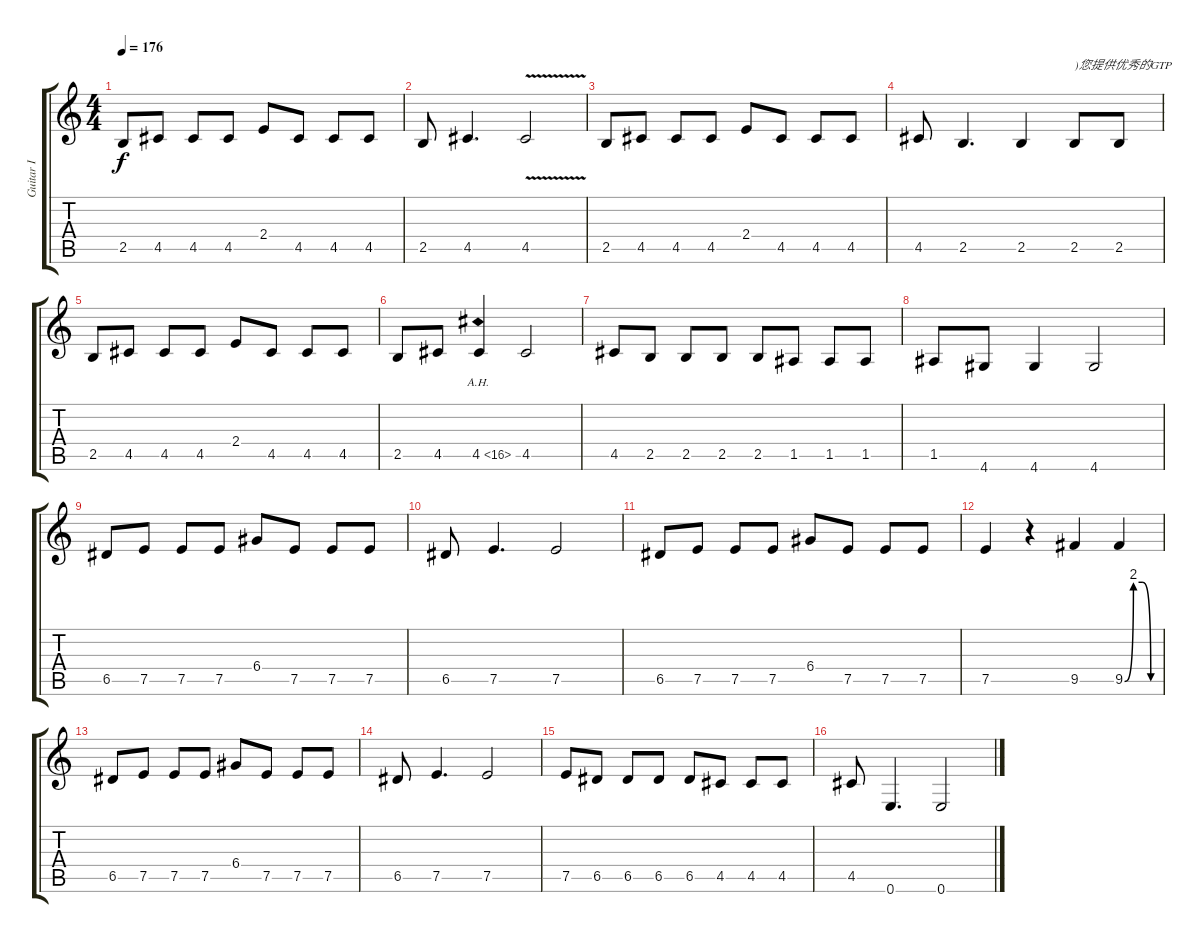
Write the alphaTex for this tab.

\track ("Guitar I" "Guitar I") {instrument distortionguitar}
\staff {score tabs}
\tuning (E4 B3 G3 D3 A2 E2) {hide}
\ts (4 4)
\tempo 176
\clef g2
\ks c
2.5.8{dy f} 4.5.8 4.5.8 4.5.8 2.4.8 4.5.8 4.5.8 4.5.8 |
2.5.8 4.5.4{d} 4.5{v}.2 |
2.5.8 4.5.8 4.5.8 4.5.8 2.4.8 4.5.8 4.5.8 4.5.8 |
4.5.8 2.5.4{d} 2.5.4 2.5.8{txt ")您提供优秀的GTP"} 2.5.8 |
2.5.8 4.5.8 4.5.8 4.5.8 2.4.8 4.5.8 4.5.8 4.5.8 |
2.5.8 4.5.8 4.5{ah 12}.4 4.5.2 |
4.5.8 2.5.8 2.5.8 2.5.8 2.5.8 1.5.8 1.5.8 1.5.8 |
1.5.8 4.6.8 4.6.4 4.6.2 |
6.5.8 7.5.8 7.5.8 7.5.8 6.4.8 7.5.8 7.5.8 7.5.8 |
6.5.8 7.5.4{d} 7.5.2 |
6.5.8 7.5.8 7.5.8 7.5.8 6.4.8 7.5.8 7.5.8 7.5.8 |
7.5.4 r.4 9.5.4 9.5{be (custom 0 0 15 8 30 8 45 0 60 0)}.4 |
6.5.8 7.5.8 7.5.8 7.5.8 6.4.8 7.5.8 7.5.8 7.5.8 |
6.5.8 7.5.4{d} 7.5.2 |
7.5.8 6.5.8 6.5.8 6.5.8 6.5.8 4.5.8 4.5.8 4.5.8 |
4.5.8 0.6.4{d} 0.6.2
